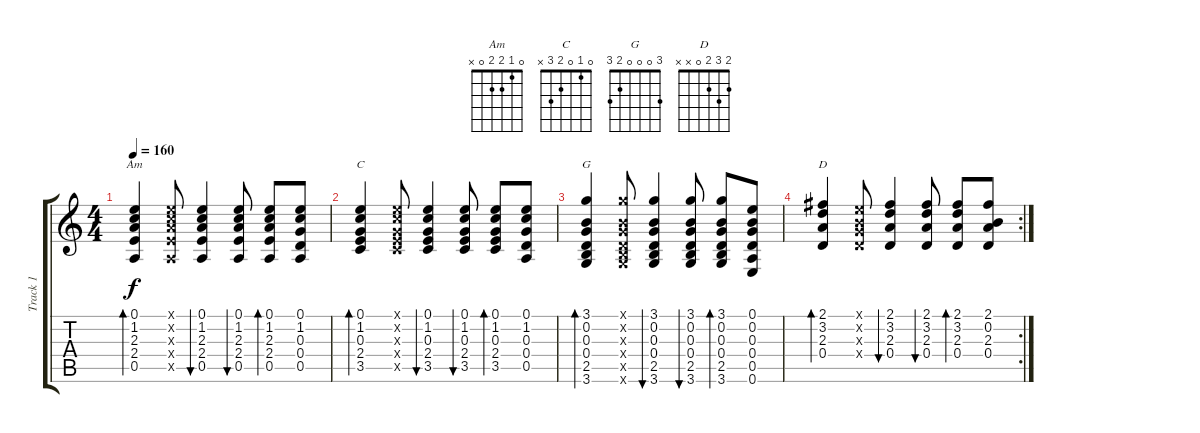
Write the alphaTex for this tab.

\track ("Track 1" "Track 1") {instrument distortionguitar}
\staff {score tabs}
\tuning (E4 B3 G3 D3 A2 E2) {hide}
\chord ("Am" 0 1 2 2 0 x)
\chord ("C" 0 1 0 2 3 x)
\chord ("G" 3 0 0 0 2 3)
\chord ("D" 2 3 2 0 x x)
\ts (4 4)
\tempo 160
\clef g2
\ks c
(0.1 1.2 2.3 2.4 0.5).4{bd 30 ch "Am" dy f} (0.1{x} 1.2{x} 2.3{x} 2.4{x} 0.5{x}).8 (0.1 1.2 2.3 2.4 0.5).4{bu 30} (0.1 1.2 2.3 2.4 0.5).8{bu 30} (0.1 1.2 2.3 2.4 0.5).8{bd 30} (0.1 1.2 0.3 0.4 0.5).8 |
(0.1 1.2 0.3 2.4 3.5).4{bd 30 ch "C"} (0.1{x} 1.2{x} 0.3{x} 2.4{x} 3.5{x}).8 (0.1 1.2 0.3 2.4 3.5).4{bu 30} (0.1 1.2 0.3 2.4 3.5).8{bu 30} (0.1 1.2 0.3 2.4 3.5).8{bd 30} (0.1 1.2 0.3 0.4 0.5).8 |
(3.1 0.2 0.3 0.4 2.5 3.6).4{bd 30 ch "G"} (3.1{x} 0.2{x} 0.3{x} 0.4{x} 2.5{x} 3.6{x}).8 (3.1 0.2 0.3 0.4 2.5 3.6).4{bu 30} (3.1 0.2 0.3 0.4 2.5 3.6).8{bu 30} (3.1 0.2 0.3 0.4 2.5 3.6).8{bd 30} (0.1 0.2 0.3 0.4 0.5 0.6).8 |
\rc 2
(2.1 3.2 2.3 0.4).4{bd 30 ch "D"} (0.1{x} 0.2{x} 0.3{x} 0.4{x}).8 (2.1 3.2 2.3 0.4).4{bu 30} (2.1 3.2 2.3 0.4).8{bu 30} (2.1 3.2 2.3 0.4).8{bd 30} (2.1 0.2 2.3 0.4).8
